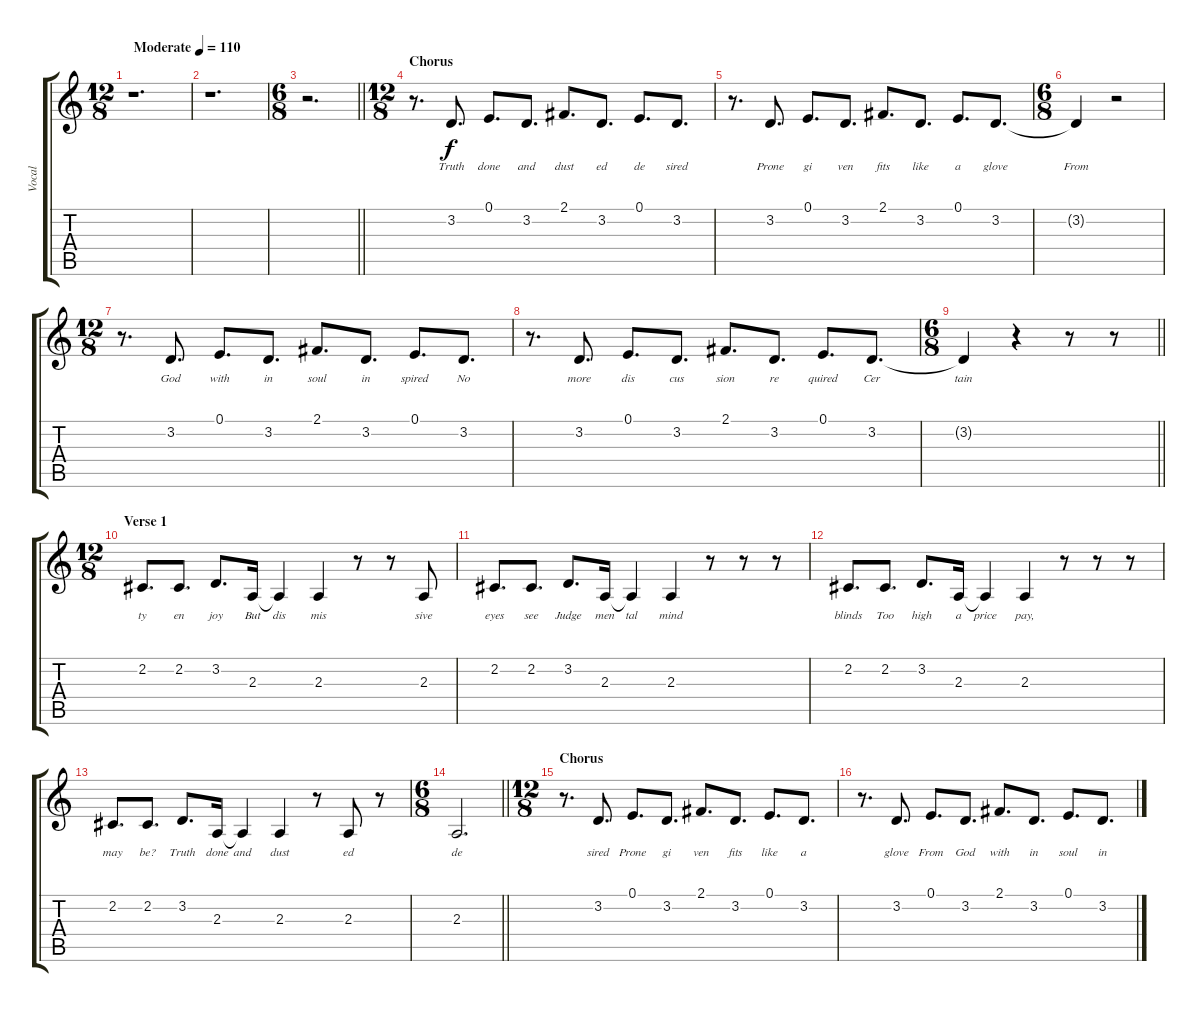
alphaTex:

\track ("Vocal" "Vocal") {instrument acousticgrandpiano}
\staff {score tabs}
\tuning (E4 B3 G3 D3 A2 E2) {hide}
\ts (12 8)
\tempo (110 "Moderate")
\clef g2
\ks c
r.1{d dy f instrument acousticgrandpiano} |
r.1{d} |
\ts (6 8)
\barLineRight lightlight
r.2{d} |
\ts (12 8)
\section ("" "Chorus")
r.8{d} 3.2.8{d lyrics (0 "Truth") lyrics (1 "") lyrics (2 "") lyrics (3 "") lyrics (4 "")} 0.1.8{d lyrics (0 "done") lyrics (1 "") lyrics (2 "") lyrics (3 "") lyrics (4 "")} 3.2.8{d lyrics (0 "and") lyrics (1 "") lyrics (2 "") lyrics (3 "") lyrics (4 "")} 2.1.8{d lyrics (0 "dust") lyrics (1 "") lyrics (2 "") lyrics (3 "") lyrics (4 "")} 3.2.8{d lyrics (0 "ed") lyrics (1 "") lyrics (2 "") lyrics (3 "") lyrics (4 "")} 0.1.8{d lyrics (0 "de") lyrics (1 "") lyrics (2 "") lyrics (3 "") lyrics (4 "")} 3.2.8{d lyrics (0 "sired") lyrics (1 "") lyrics (2 "") lyrics (3 "") lyrics (4 "")} |
r.8{d} 3.2.8{d lyrics (0 "Prone") lyrics (1 "") lyrics (2 "") lyrics (3 "") lyrics (4 "")} 0.1.8{d lyrics (0 "gi") lyrics (1 "") lyrics (2 "") lyrics (3 "") lyrics (4 "")} 3.2.8{d lyrics (0 "ven") lyrics (1 "") lyrics (2 "") lyrics (3 "") lyrics (4 "")} 2.1.8{d lyrics (0 "fits") lyrics (1 "") lyrics (2 "") lyrics (3 "") lyrics (4 "")} 3.2.8{d lyrics (0 "like") lyrics (1 "") lyrics (2 "") lyrics (3 "") lyrics (4 "")} 0.1.8{d lyrics (0 "a") lyrics (1 "") lyrics (2 "") lyrics (3 "") lyrics (4 "")} 3.2.8{d lyrics (0 "glove") lyrics (1 "") lyrics (2 "") lyrics (3 "") lyrics (4 "")} |
\ts (6 8)
3.2{t}.4{lyrics (0 "From") lyrics (1 "") lyrics (2 "") lyrics (3 "") lyrics (4 "")} r.2 |
\ts (12 8)
r.8{d} 3.2.8{d lyrics (0 "God") lyrics (1 "") lyrics (2 "") lyrics (3 "") lyrics (4 "")} 0.1.8{d lyrics (0 "with") lyrics (1 "") lyrics (2 "") lyrics (3 "") lyrics (4 "")} 3.2.8{d lyrics (0 "in") lyrics (1 "") lyrics (2 "") lyrics (3 "") lyrics (4 "")} 2.1.8{d lyrics (0 "soul") lyrics (1 "") lyrics (2 "") lyrics (3 "") lyrics (4 "")} 3.2.8{d lyrics (0 "in") lyrics (1 "") lyrics (2 "") lyrics (3 "") lyrics (4 "")} 0.1.8{d lyrics (0 "spired") lyrics (1 "") lyrics (2 "") lyrics (3 "") lyrics (4 "")} 3.2.8{d lyrics (0 "No") lyrics (1 "") lyrics (2 "") lyrics (3 "") lyrics (4 "")} |
r.8{d} 3.2.8{d lyrics (0 "more") lyrics (1 "") lyrics (2 "") lyrics (3 "") lyrics (4 "")} 0.1.8{d lyrics (0 "dis") lyrics (1 "") lyrics (2 "") lyrics (3 "") lyrics (4 "")} 3.2.8{d lyrics (0 "cus") lyrics (1 "") lyrics (2 "") lyrics (3 "") lyrics (4 "")} 2.1.8{d lyrics (0 "sion") lyrics (1 "") lyrics (2 "") lyrics (3 "") lyrics (4 "")} 3.2.8{d lyrics (0 "re") lyrics (1 "") lyrics (2 "") lyrics (3 "") lyrics (4 "")} 0.1.8{d lyrics (0 "quired") lyrics (1 "") lyrics (2 "") lyrics (3 "") lyrics (4 "")} 3.2.8{d lyrics (0 "Cer") lyrics (1 "") lyrics (2 "") lyrics (3 "") lyrics (4 "")} |
\ts (6 8)
\barLineRight lightlight
3.2{t}.4{lyrics (0 "tain") lyrics (1 "") lyrics (2 "") lyrics (3 "") lyrics (4 "")} r.4 r.8 r.8 |
\ts (12 8)
\section ("" "Verse 1")
2.2.8{d lyrics (0 "ty") lyrics (1 "") lyrics (2 "") lyrics (3 "") lyrics (4 "")} 2.2.8{d lyrics (0 "en") lyrics (1 "") lyrics (2 "") lyrics (3 "") lyrics (4 "")} 3.2.8{d lyrics (0 "joy") lyrics (1 "") lyrics (2 "") lyrics (3 "") lyrics (4 "")} 2.3.16{lyrics (0 "But") lyrics (1 "") lyrics (2 "") lyrics (3 "") lyrics (4 "")} 2.3{t}.4{lyrics (0 "dis") lyrics (1 "") lyrics (2 "") lyrics (3 "") lyrics (4 "")} 2.3.4{lyrics (0 "mis") lyrics (1 "") lyrics (2 "") lyrics (3 "") lyrics (4 "")} r.8 r.8 2.3.8{lyrics (0 "sive") lyrics (1 "") lyrics (2 "") lyrics (3 "") lyrics (4 "")} |
2.2.8{d lyrics (0 "eyes") lyrics (1 "") lyrics (2 "") lyrics (3 "") lyrics (4 "")} 2.2.8{d lyrics (0 "see") lyrics (1 "") lyrics (2 "") lyrics (3 "") lyrics (4 "")} 3.2.8{d lyrics (0 "Judge") lyrics (1 "") lyrics (2 "") lyrics (3 "") lyrics (4 "")} 2.3.16{lyrics (0 "men") lyrics (1 "") lyrics (2 "") lyrics (3 "") lyrics (4 "")} 2.3{t}.4{lyrics (0 "tal") lyrics (1 "") lyrics (2 "") lyrics (3 "") lyrics (4 "")} 2.3.4{lyrics (0 "mind") lyrics (1 "") lyrics (2 "") lyrics (3 "") lyrics (4 "")} r.8 r.8 r.8 |
2.2.8{d lyrics (0 "blinds") lyrics (1 "") lyrics (2 "") lyrics (3 "") lyrics (4 "")} 2.2.8{d lyrics (0 "Too") lyrics (1 "") lyrics (2 "") lyrics (3 "") lyrics (4 "")} 3.2.8{d lyrics (0 "high") lyrics (1 "") lyrics (2 "") lyrics (3 "") lyrics (4 "")} 2.3.16{lyrics (0 "a") lyrics (1 "") lyrics (2 "") lyrics (3 "") lyrics (4 "")} 2.3{t}.4{lyrics (0 "price") lyrics (1 "") lyrics (2 "") lyrics (3 "") lyrics (4 "")} 2.3.4{lyrics (0 "pay,") lyrics (1 "") lyrics (2 "") lyrics (3 "") lyrics (4 "")} r.8 r.8 r.8 |
2.2.8{d lyrics (0 "may") lyrics (1 "") lyrics (2 "") lyrics (3 "") lyrics (4 "")} 2.2.8{d lyrics (0 "be?") lyrics (1 "") lyrics (2 "") lyrics (3 "") lyrics (4 "")} 3.2.8{d lyrics (0 "Truth") lyrics (1 "") lyrics (2 "") lyrics (3 "") lyrics (4 "")} 2.3.16{lyrics (0 "done") lyrics (1 "") lyrics (2 "") lyrics (3 "") lyrics (4 "")} 2.3{t}.4{lyrics (0 "and") lyrics (1 "") lyrics (2 "") lyrics (3 "") lyrics (4 "")} 2.3.4{lyrics (0 "dust") lyrics (1 "") lyrics (2 "") lyrics (3 "") lyrics (4 "")} r.8 2.3.8{lyrics (0 "ed") lyrics (1 "") lyrics (2 "") lyrics (3 "") lyrics (4 "")} r.8 |
\ts (6 8)
\barLineRight lightlight
2.3.2{d lyrics (0 "de") lyrics (1 "") lyrics (2 "") lyrics (3 "") lyrics (4 "")} |
\ts (12 8)
\section ("" "Chorus")
r.8{d} 3.2.8{d lyrics (0 "sired") lyrics (1 "") lyrics (2 "") lyrics (3 "") lyrics (4 "")} 0.1.8{d lyrics (0 "Prone") lyrics (1 "") lyrics (2 "") lyrics (3 "") lyrics (4 "")} 3.2.8{d lyrics (0 "gi") lyrics (1 "") lyrics (2 "") lyrics (3 "") lyrics (4 "")} 2.1.8{d lyrics (0 "ven") lyrics (1 "") lyrics (2 "") lyrics (3 "") lyrics (4 "")} 3.2.8{d lyrics (0 "fits") lyrics (1 "") lyrics (2 "") lyrics (3 "") lyrics (4 "")} 0.1.8{d lyrics (0 "like") lyrics (1 "") lyrics (2 "") lyrics (3 "") lyrics (4 "")} 3.2.8{d lyrics (0 "a") lyrics (1 "") lyrics (2 "") lyrics (3 "") lyrics (4 "")} |
r.8{d} 3.2.8{d lyrics (0 "glove") lyrics (1 "") lyrics (2 "") lyrics (3 "") lyrics (4 "")} 0.1.8{d lyrics (0 "From") lyrics (1 "") lyrics (2 "") lyrics (3 "") lyrics (4 "")} 3.2.8{d lyrics (0 "God") lyrics (1 "") lyrics (2 "") lyrics (3 "") lyrics (4 "")} 2.1.8{d lyrics (0 "with") lyrics (1 "") lyrics (2 "") lyrics (3 "") lyrics (4 "")} 3.2.8{d lyrics (0 "in") lyrics (1 "") lyrics (2 "") lyrics (3 "") lyrics (4 "")} 0.1.8{d lyrics (0 "soul") lyrics (1 "") lyrics (2 "") lyrics (3 "") lyrics (4 "")} 3.2.8{d lyrics (0 "in") lyrics (1 "") lyrics (2 "") lyrics (3 "") lyrics (4 "")}
